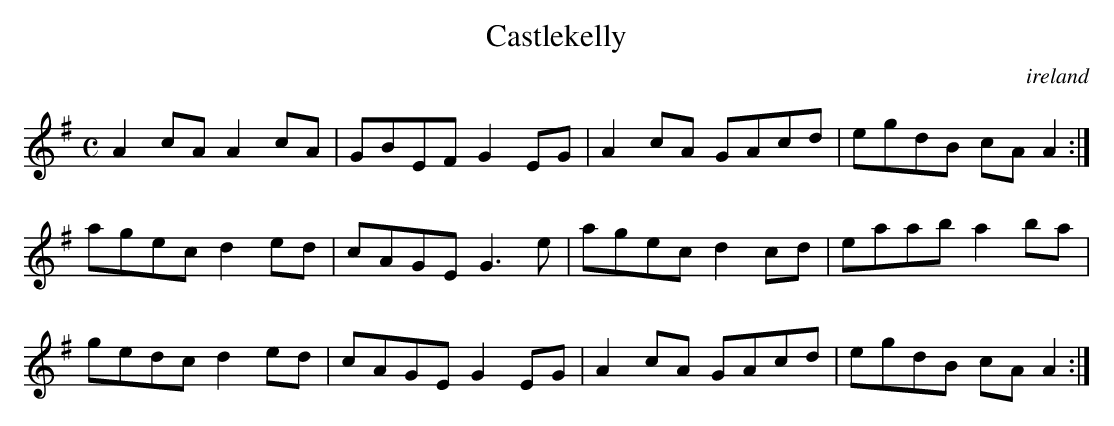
X:1
T:Castlekelly
O:ireland
M:C
L:1/8
K:A Dorian
A2cA A2cA|GBEF G2EG|A2cA GAcd|egdB cAA2:|!
agec d2ed|cAGE G3e|agec d2cd|eaab a2ba|!
gedc d2ed|cAGE G2EG|A2cA GAcd|egdB cAA2:|!
